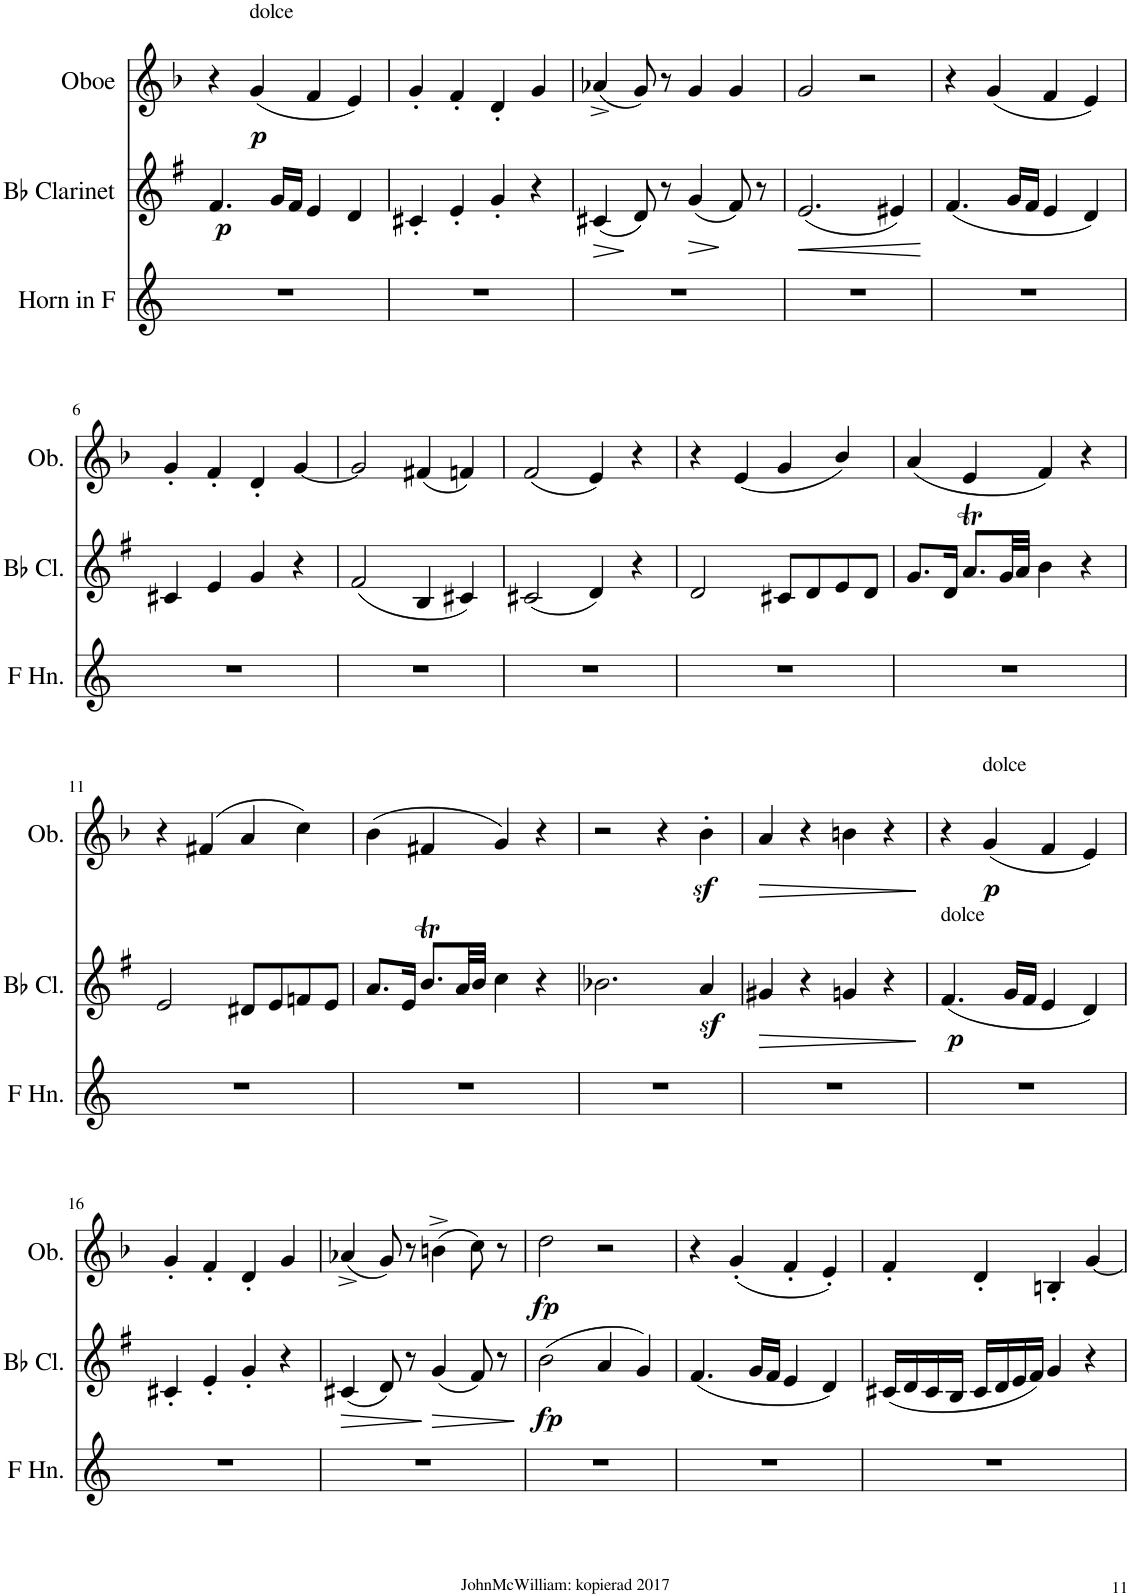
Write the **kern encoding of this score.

**kern	**kern	**dynam	**kern	**dynam
*part3	*part2	*part2	*part1	*part1
*staff3	*staff2	*staff2	*staff1	*staff1
*I"Horn in F	*I"Bb Clarinet	*	*I"Oboe	*
*	*I'Bb Cl.	*	*I'Ob.	*
!!LO:PB:g=z
*clefG2	*clefG2	*	*clefG2	*
*Trd4c7	*Trd1c2	*	*	*
*k[]	*k[f#]	*	*k[b-]	*
*M4/4	*M4/4	*	*M4/4	*
=1	=1	=1	=1	=1
!	!	!LO:DY:b	!	!
1r	4.f#/	p	4r	.
!	!	!	!LO:TX:a:t=dolce	!
!	!	!	!	!LO:DY:b
.	.	.	(4g/	p
.	16g/LL	.	.	.
.	16f#/JJ	.	.	.
.	4e/	.	4f/	.
.	4d/	.	4e/)	.
=2	=2	=2	=2	=2
1r	4c#X'/	.	4g'/	.
.	4e'/	.	4f'/	.
.	4g'/	.	4d'/	.
.	4r	.	4g/	.
=3	=3	=3	=3	=3
!	!	!LO:HP:b	!	!
1r	(4c#X/	>	(4a-X^/	.
.	8d/)	]	8g/)	.
.	8r	.	8r	.
!	!	!LO:HP:b	!	!
.	(4g/	>	4g/	.
.	8f#/)	]	4g/	.
.	8r	.	.	.
=4	=4	=4	=4	=4
!	!	!LO:HP:b	!	!
1r	(2.e/	<	2g/	.
.	.	.	2r	.
.	4e#X/)	.	.	.
.	.	[	.	.
=5	=5	=5	=5	=5
1r	(4.f#/	.	4r	.
.	.	.	(4g/	.
.	16g/LL	.	.	.
.	16f#/JJ	.	.	.
.	4e/	.	4f/	.
.	4d/)	.	4e/)	.
!!LO:LB:g=z
=6	=6	=6	=6	=6
1r	4c#X/	.	4g'/	.
.	4e/	.	4f'/	.
.	4g/	.	4d'/	.
.	4r	.	[4g/	.
=7	=7	=7	=7	=7
1r	(2f#/	.	2g/]	.
.	4B/	.	(4f#X/	.
.	4c#X/)	.	4fn/)	.
=8	=8	=8	=8	=8
1r	(2c#X/	.	(2f/	.
.	4d/)	.	4e/)	.
.	4r	.	4r	.
=9	=9	=9	=9	=9
1r	2d/	.	4r	.
.	.	.	(4e/	.
.	8c#X/L	.	4g/	.
.	8d/	.	.	.
.	8e/	.	4b-/)	.
.	8d/J	.	.	.
=10	=10	=10	=10	=10
1r	8.g/L	.	(4a/	.
.	16d/Jk	.	.	.
.	8.aT/L	.	4e/	.
.	32g/LL	.	.	.
.	32a/JJJ	.	.	.
.	4b\	.	4f/)	.
.	4r	.	4r	.
!!LO:LB:g=z
=11	=11	=11	=11	=11
1r	2e/	.	4r	.
.	.	.	(4f#X/	.
.	8d#X/L	.	4a/	.
.	8e/	.	.	.
.	8fn/	.	4cc\)	.
.	8e/J	.	.	.
=12	=12	=12	=12	=12
1r	8.a/L	.	(4b-\	.
.	16e/Jk	.	.	.
.	8.bt/L	.	4f#X/	.
.	32a/LL	.	.	.
.	32b/JJJ	.	.	.
.	4cc\	.	4g/)	.
.	4r	.	4r	.
=13	=13	=13	=13	=13
1r	2.b-X\	.	2r	.
.	.	.	4r	.
.	4az</	.	4b-z<'\	.
=14	=14	=14	=14	=14
!	!	!LO:HP:b	!	!LO:HP:b
1r	4g#X/	>	4a/	>
.	4r	.	4r	.
.	4gn/	.	4bn\	.
.	4r	.	4r	.
.	.	]	.	]
=15	=15	=15	=15	=15
!	!LO:TX:a:t=dolce	!	!	!
!	!	!LO:DY:b	!	!
1r	(4.f#/	p	4r	.
!	!	!	!LO:TX:a:t=dolce	!
!	!	!	!	!LO:DY:b
.	.	.	(4g/	p
.	16g/LL	.	.	.
.	16f#/JJ	.	.	.
.	4e/	.	4f/	.
.	4d/)	.	4e/)	.
!!LO:LB:g=z
=16	=16	=16	=16	=16
1r	4c#X'/	.	4g'/	.
.	4e'/	.	4f'/	.
.	4g'/	.	4d'/	.
.	4r	.	4g/	.
=17	=17	=17	=17	=17
!	!	!LO:HP:b	!	!
1r	(4c#X/	>	(4a-X^/	.
.	8d/)	.	8g/)	.
.	8r	.	8r	.
!	!	!LO:HP:n=1:b	!	!
.	(4g/	] >	(4bn^\	.
.	8f#/)	.	8cc\)	.
.	8r	.	8r	.
.	.	]	.	.
=18	=18	=18	=18	=18
!	!	!LO:DY:b	!	!LO:DY:b
1r	(2b\	fp	2dd\	fp
.	4a/	.	2r	.
.	4g/)	.	.	.
=19	=19	=19	=19	=19
1r	(4.f#/	.	4r	.
.	.	.	(4g'/	.
.	16g/LL	.	.	.
.	16f#/JJ	.	.	.
.	4e/	.	4f'/	.
.	4d/)	.	4e'/)	.
=20	=20	=20	=20	=20
1r	(16c#X/LL	.	4f'/	.
.	16d/	.	.	.
.	16c#/	.	.	.
.	16B/JJ	.	.	.
.	16c#/LL	.	4d'/	.
.	16d/	.	.	.
.	16e/	.	.	.
.	16f#/JJ)	.	.	.
.	4g/	.	4Bn'/	.
.	4r	.	[4g/	.
=	=	=	=	=
*-	*-	*-	*-	*-
